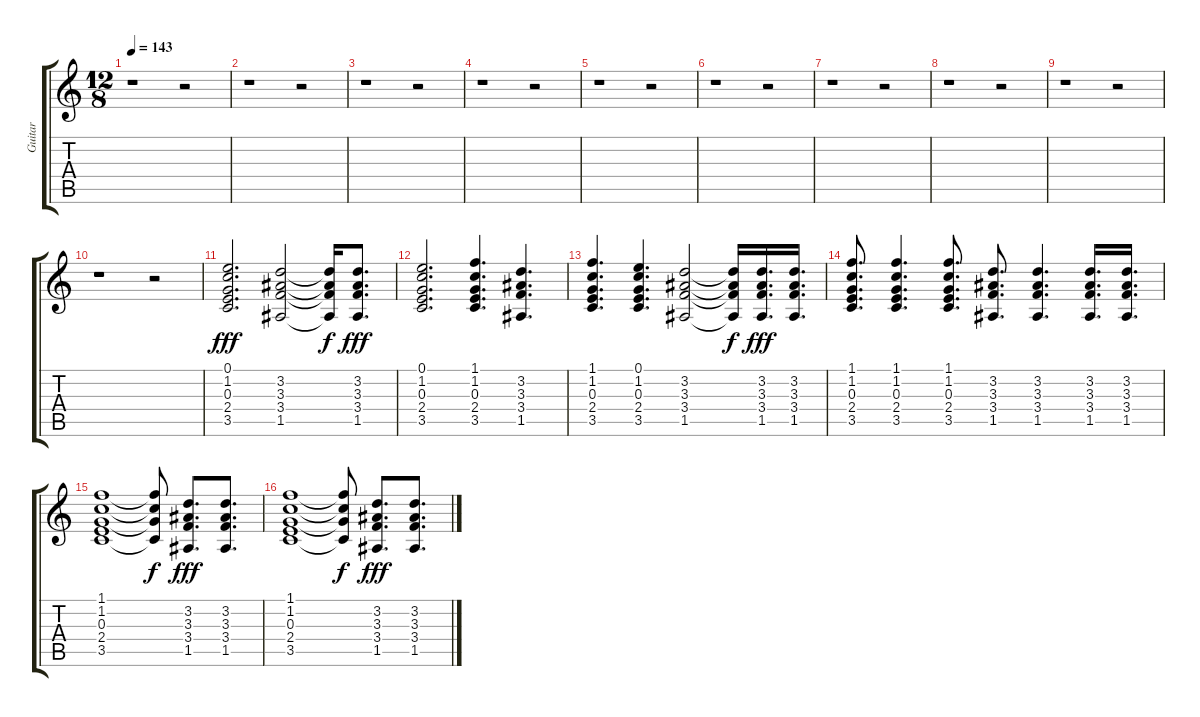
\track ("Guitar" "Guitar") {instrument distortionguitar}
\staff {score tabs}
\tuning (E4 B3 G3 D3 A2 E2) {hide}
\ts (12 8)
\tempo 143
\clef g2
\ks c
r.1{dy f} r.2 |
r.1 r.2 |
r.1 r.2 |
r.1 r.2 |
r.1 r.2 |
r.1 r.2 |
r.1 r.2 |
r.1 r.2 |
r.1 r.2 |
r.1 r.2 |
(0.1 1.2 0.3 2.4 3.5).2{d dy fff} (3.2 3.3 3.4 1.5).2 (3.2{t} 3.3{t} 3.4{t} 1.5{t}).16{dy f} (3.2 3.3 3.4 1.5).8{d dy fff} |
(0.1 1.2 0.3 2.4 3.5).2{d} (1.1 1.2 0.3 2.4 3.5).4{d} (3.2 3.3 3.4 1.5).4{d} |
(1.1 1.2 0.3 2.4 3.5).4{d} (0.1 1.2 0.3 2.4 3.5).4{d} (3.2 3.3 3.4 1.5).2 (3.2{t} 3.3{t} 3.4{t} 1.5{t}).16{dy f} (3.2 3.3 3.4 1.5).16{d dy fff} (3.2 3.3 3.4 1.5).16{d} |
(1.1 1.2 0.3 2.4 3.5).8{d} (1.1 1.2 0.3 2.4 3.5).4{d} (1.1 1.2 0.3 2.4 3.5).8{d} (3.2 3.3 3.4 1.5).8{d} (3.2 3.3 3.4 1.5).4{d} (3.2 3.3 3.4 1.5).16{d} (3.2 3.3 3.4 1.5).16{d} |
(1.1 1.2 0.3 2.4 3.5).1 (1.1{t} 1.2{t} 0.3{t} 3.5{t}).8{dy f} (3.2 3.3 3.4 1.5).8{d dy fff} (3.2 3.3 3.4 1.5).8{d} |
(1.1 1.2 0.3 2.4 3.5).1 (1.1{t} 1.2{t} 0.3{t} 3.5{t}).8{dy f} (3.2 3.3 3.4 1.5).8{d dy fff} (3.2 3.3 3.4 1.5).8{d}
